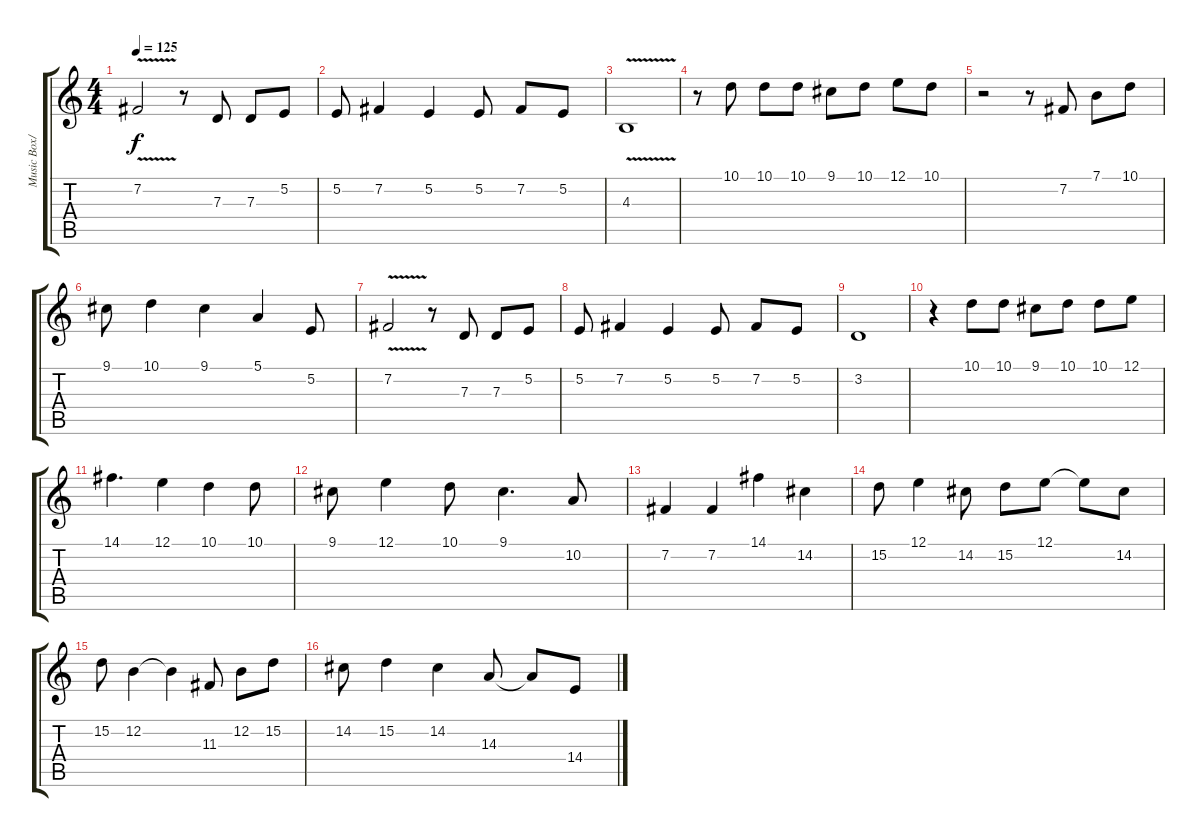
\track ("Music Box/Vocals" "Music Box/") {instrument ocarina}
\staff {score tabs}
\tuning (E4 B3 G3 D3 A2 E2) {hide}
\ts (4 4)
\tempo 125
\clef g2
\ks c
7.2{v}.2{dy f} r.8 7.3.8 7.3.8 5.2.8 |
5.2.8 7.2.4 5.2.4 5.2.8 7.2.8 5.2.8 |
4.3{v}.1 |
r.8 10.1.8 10.1.8 10.1.8 9.1.8 10.1.8 12.1.8 10.1.8 |
r.2 r.8 7.2.8 7.1.8 10.1.8 |
9.1.8 10.1.4 9.1.4 5.1.4 5.2.8 |
7.2{v}.2 r.8 7.3.8 7.3.8 5.2.8 |
5.2.8 7.2.4 5.2.4 5.2.8 7.2.8 5.2.8 |
3.2.1 |
r.4 10.1.8 10.1.8 9.1.8 10.1.8 10.1.8 12.1.8 |
14.1.4{d} 12.1.4 10.1.4 10.1.8 |
9.1.8 12.1.4 10.1.8 9.1.4{d} 10.2.8 |
7.2.4 7.2.4 14.1.4 14.2.4 |
15.2.8 12.1.4 14.2.8 15.2.8 12.1.8 12.1{t}.8 14.2.8 |
15.2.8 12.2.4 12.2{t}.4 11.3.8 12.2.8 15.2.8 |
14.2.8 15.2.4 14.2.4 14.3.8 14.3{t}.8 14.4.8
